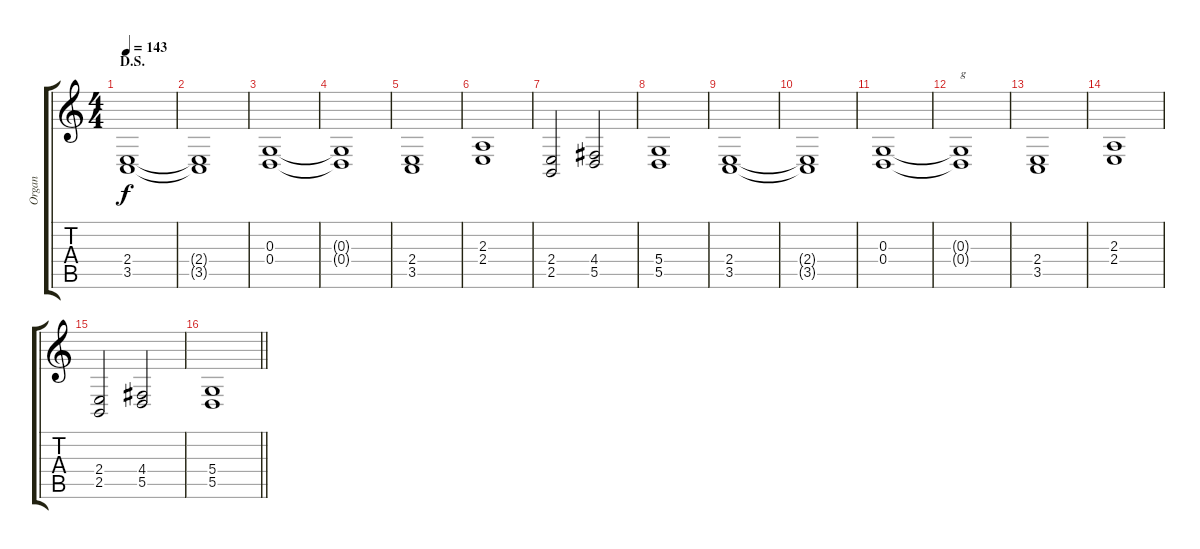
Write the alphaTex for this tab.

\track ("Organ" "Organ") {instrument drawbarorgan}
\staff {score tabs}
\tuning (E4 B3 G3 D3 A2 E2) {hide}
\ts (4 4)
\section ("" "D.S.")
\tempo 143
\clef g2
\ks c
(2.4 3.5).1{dy f} |
(2.4{t} 3.5{t}).1 |
(0.3 0.4).1 |
(0.3{t} 0.4{t}).1 |
(2.4 3.5).1 |
(2.3 2.4).1 |
(2.4 2.5).2 (4.4 5.5).2 |
(5.4 5.5).1 |
(2.4 3.5).1 |
(2.4{t} 3.5{t}).1 |
(0.3 0.4).1 |
(0.3{t} 0.4{t}).1{txt "g"} |
(2.4 3.5).1 |
(2.3 2.4).1 |
(2.4 2.5).2 (4.4 5.5).2 |
\barLineRight lightlight
(5.4 5.5).1
